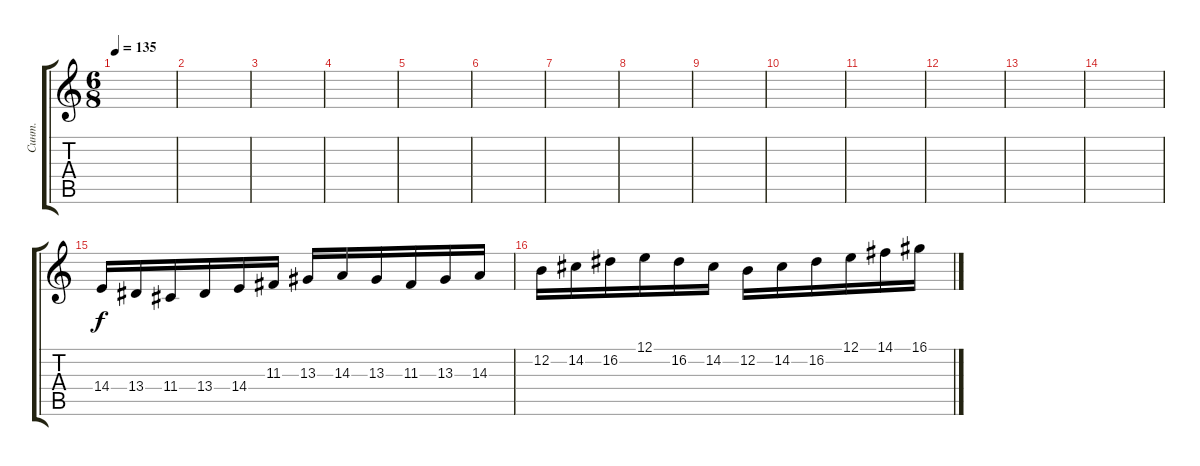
\track ("Синт." "Синт.") {instrument choiraahs}
\staff {score tabs}
\tuning (E4 B3 G3 D3 A2 E2) {hide}
\ts (6 8)
\tempo 135
\clef g2
\ks c
|
|
|
|
|
|
|
|
|
|
|
|
|
|
\section ("" "")
14.4.16{volume 11 instrument tremolostrings} 13.4.16 11.4.16 13.4.16 14.4.16 11.3.16 13.3.16 14.3.16 13.3.16 11.3.16 13.3.16 14.3.16 |
12.2.16 14.2.16 16.2.16 12.1.16 16.2.16 14.2.16 12.2.16 14.2.16 16.2.16 12.1.16 14.1.16 16.1.16
